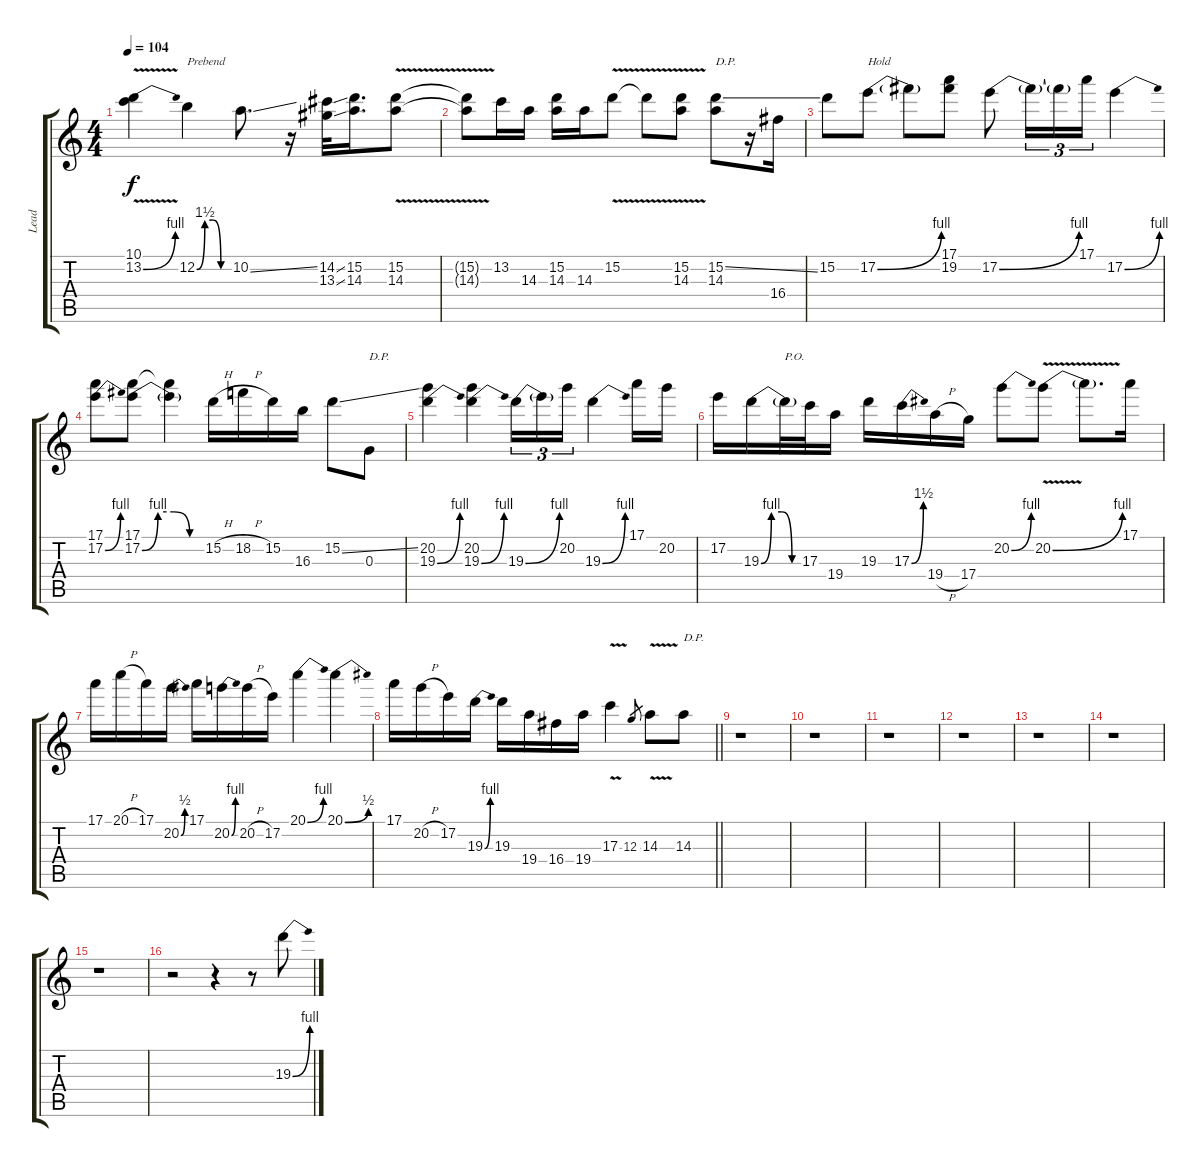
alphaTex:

\track ("Lead" "Lead") {instrument distortionguitar}
\staff {score tabs}
\tuning (E4 B3 G3 D3 A2 E2) {hide}
\ts (4 4)
\tempo 104
\clef g2
\ks c
(10.1{v} 13.2{be (bend 0 0 60 4) v}).4{dy f} 12.2{be (custom 0 0 15 6 30 6 45 0 60 0)}.4{txt "Prebend"} 10.2{ss}.8{d} r.16 (14.2{ss} 13.3{ss}).32 (15.2 14.3).16{d} (15.2{v} 14.3{v}).8 |
(15.2{t} 14.3{t}).8 13.2.16 14.3.16 (15.2 14.3).16 14.3.16 15.2{v}.8 15.2{t}.8 (15.2{v} 14.3{v}).8 (15.2{ss} 14.3).8{txt "D.P."} r.16 16.4.16 |
15.2.8 17.2{be (bend 0 0 60 4)}.8{txt "Hold"} 17.2{t}.8 (17.1 19.2).8 17.2{be (bend 0 0 60 4)}.8 17.2{t}.16{tu (3 2)} 17.2{t}.16{tu (3 2)} 17.1.16{tu (3 2)} 17.2{be (bend 0 0 60 4)}.4 |
(17.1 17.2{be (bend 0 0 60 4)}).8 (17.1 17.2{be (custom 0 0 15 4 30 4 45 0 60 0)}).8 (17.1{t} 17.2{t}).4 15.2{h}.16 18.2{h}.16 15.2.16 16.3.16 15.2{ss}.8 0.3.8{txt "D.P."} |
(20.2 19.3{be (bend 0 0 60 4)}).4 (20.2 19.3{be (bend 0 0 60 4)}).4 19.3{be (bend 0 0 60 4)}.16{tu (3 2)} 19.3{t}.16{tu (3 2)} 20.2.16{tu (3 2)} 19.3{be (bend 0 0 60 4)}.4 17.1.16 20.2.16 |
17.2.16 19.3{be (custom 0 0 15 4 30 4 45 0 60 0)}.16 19.3{t}.32{txt "P.O."} 17.3.32 19.4.16 19.3.16 17.3{be (bend 0 0 60 6)}.16 19.4{h}.16 17.4.16 20.2{be (bend 0 0 60 4)}.8 20.2{be (bend 0 0 60 4) v}.8 20.2{t}.8{d} 17.1.16 |
17.1.16 20.1{h}.16 17.1.16 20.2{be (bend 0 0 60 2)}.16 17.1.16 20.2{be (bend 0 0 60 4)}.16 20.2{h}.16 17.2.16 20.1{be (bend 0 0 60 4)}.4 20.1{be (bend 0 0 60 2)}.4 |
\barLineRight lightlight
17.1.16 20.2{h}.16 17.2.16 19.3{be (bend 0 0 60 4)}.16 19.3.16 19.4.16 16.4.16 19.4.16 17.3{v}.4 12.3.8{gr} 14.3{v}.8 14.3.8{txt "D.P."} |
r.1 |
r.1 |
r.1 |
r.1 |
r.1 |
r.1 |
r.1 |
r.2 r.4 r.8 19.3{be (bend 0 0 60 4)}.8
